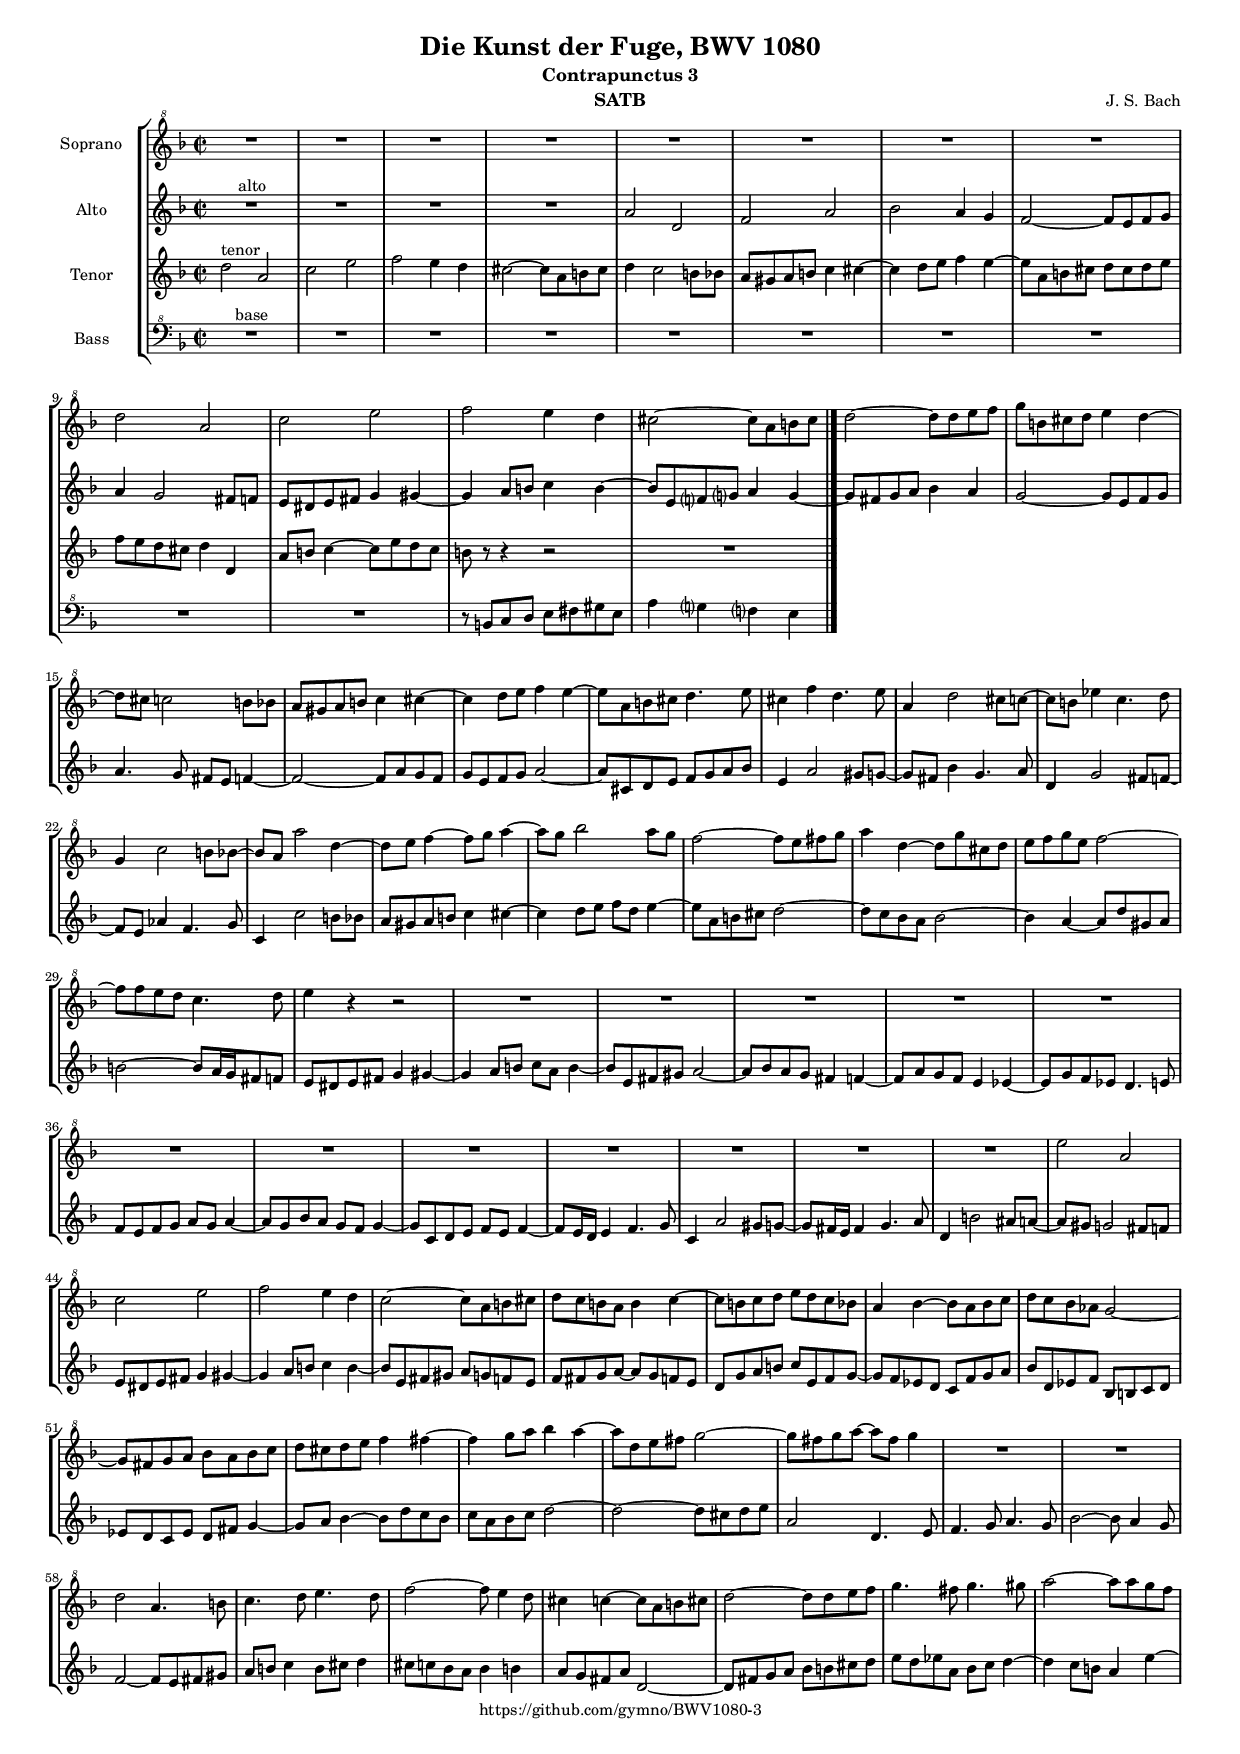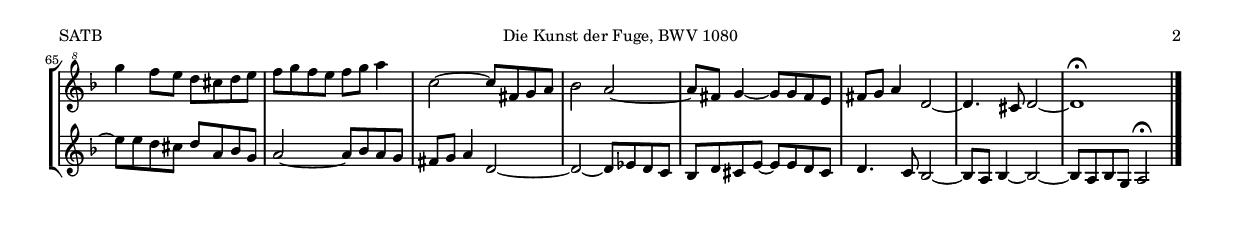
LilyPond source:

\version "2.20.0"

\version "2.21.2"

soprano=\new Voice \compressMMRests { \relative c'''{
  \set Staff.instrumentName=#"Soprano"
  \set Staff.midiInstrument = #"recorder"
  \time 2/2
  \key d \minor
  % https://lilypond.org/doc/v2.21/Documentation/notation/displaying-pitches
  \clef "treble^8"


%\set Score.skipTypesetting = ##t

    %%1
  R1*8|d2 a |
  %%10
  c e|f e4 d|cis2~ cis8 a b cis|d2~ d8 d e f|
  g b, cis d e4 d~|d8 cis c2 b8 bes|a gis a b c4 cis~|
  cis d8 e f4 e~|e8 a, b cis d4. e8|cis4 f d4. e8|
  %%20
  a,4 d2 cis8 c~|c b es4 c4. d8|g,4 c2 b8 bes~|bes a a'2 d,4~|
  d8 e f4~ f8 g a4~|a8 g bes2 a8 g|f2~ f8 e fis g|
  a4 d,~ d8 g cis, d|e f g e f2~|f8 f e d c4. d8|
  %%30
  e4 r r2|R1*12|
  %%40
  e2 a,|c e|f e4 d|c2~ c8 a b cis|d c b a b4 c~|
  c8 b c d e d c bes|a4 bes~ bes8 a bes c|
  %%50
  d c bes as g2~|g8 fis g a bes a bes c|d cis d e f4 fis~|
  fis g8 a bes4 a~|a8 d, e fis g2~|g8 fis g a~ a fis g4|
  R1*2|d2 a4. b8|c4. d8 e4. d8|
  %%60
  f2~ f8 e4 d8|cis4 c4~ c8 a b cis|d2~ d8 d e f|
  g4. fis8 g4. gis8|a2~ a8 a g f|g4 f8 e d cis d e|
  f g f e f g a4|c,2~ c8 fis, g a|bes2 a~|a8 fis g4~ g8 g fis e|
  %%70
  fis g a4 d,2~|d4. cis8 d2~|d1\fermata
  
\set Score.skipTypesetting = ##f
\bar "|." }}   %*********************************


\version "2.21.2"

alto=\new Voice { \relative c'' {
  \set Staff.instrumentName=#"Alto"
  \set Staff.midiInstrument = #"recorder"
  \time 2/2
  \key d \minor

%\set Score.skipTypesetting = ##t
  %%0
  
  R1*4^"alto" |
  a2 d,|f a|bes a4 g|f2~ f8 e f g|a4 g2 fis8 f|
  %%10
  e dis e fis g4 gis4~|gis a8 b c4 b~|
  b8 e, f? g? a4 g~|g8 fis g a bes4 a|g2~ g8 e f g|
  a4. g8 fis e f4~|f2~ f8 a g f|g e f g a2~|
  a8 cis, d e f g a bes|e,4 a2 gis8 g~|
  %%20
  g fis bes4 g4. a8|d,4 g2 fis8 f~|f e as4 f4. g8|
  c,4 c'2 b8 bes|a gis a b c4 cis~|cis d8 e f d e4~|
  e8 a, b cis d2~|d8 c bes a bes2~|bes4 a~ a8 d gis, a|
  b2~ b8 a16 g fis8 f|
  %%30
  e dis e fis g4 gis~|gis a8 b c a b4~|b8 e, fis gis a2~|
  a8 bes a g fis4 f~|f8 a g f e4 es~|es8 g f es d4. e8|
  f e f g a g a4~|a8 g bes a g f g4~|g8 c, d e f e f4~|
  f8 e16 d e4 f4. g8|
  %%40
  c,4 a'2 gis8 g~|g fis16 e fis4 g4. a8|d,4 b'2 ais8 a~|
  a gis g2 fis8 f|e dis e fis g4 gis~|gis a8 b c4 b~|
  b8 e, fis gis a g f e|f fis g a~ a g f e|d g a b c e, f g~|
  g f es d c f g a|
  %%50
  bes d, es f bes, b c d|es d c es d fis g4~|
  g8 a bes4~ bes8 d c bes|c a bes c d2~|d~ d8 cis d e|a,2 d,4. e8|
  f4. g8 a4. g8|bes2~ bes8 a4 g8|f2~ f8 e fis gis|a b c4 b8 cis d4|
  %%60
  cis8 c bes a bes4 b|a8 g fis a d,2~|d8 fis g a bes b cis d|
  e d es a, bes c d4~|d c8 b a4 e'~|e8 e d cis d a bes g|
  a2~ a8 bes a g|fis g a4 d,2~|d~ d8 es d c|
  bes d cis e~ e e d cis|
  %%70
  d4. c8 bes2~|bes8 a bes4~ bes2~|bes8 a bes g a2\fermata
  
\set Score.skipTypesetting = ##f
\bar "|." }}   %*********************************


\version "2.21.2"

tenor=\new Voice { \relative c''{
  \set Staff.instrumentName=#"Tenor"
  \set Staff.midiInstrument = #"recorder"
  \time 2/2
  \key d \minor

%\set Score.skipTypesetting = ##t
  %%0
  d2^"tenor" a|c e|f e4 d|cis2~ cis8 a b cis|
  d4 c2 b8 bes|a gis a b c4 cis~|cis d8 e f4 e~|
  e8 a, b cis d cis d e|f e d cis d4 d,|a'8 b c4~ c8 e d c|
  b r r4 r2|R1|
  
\set Score.skipTypesetting = ##f
\bar "|." }}   %*********************************


\version "2.21.2"

base=\new Voice { \relative c'{
  \set Staff.instrumentName=#"Bass"
  \set Staff.midiInstrument = #"recorder"
  \time 2/2
  \key d \minor
  \clef "bass^8"


%\set Score.skipTypesetting = ##t
  %%0
  R1*10^"base"|r8 b c d e fis gis e|a4 g? f? e|
\set Score.skipTypesetting = ##f
\bar "|." }}   %*********************************




global= {
  \time 4/4
  \key d \minor
}

music = {
  <<
    \tag #'score \tag #'sop \new Staff { << \global \soprano >> }
    \tag #'score \tag #'alt \new Staff { << \global \alto>> }
    \tag #'score \tag #'ten \new Staff { << \global \tenor>> }
    \tag #'score \tag #'bas \new Staff { << \global \base>> }
  >>
}
%%showFirstLength = R1*21

#(set-global-staff-size 14)
\book {
  \header{
    title = "Die Kunst der Fuge, BWV 1080"
    composer = "J. S. Bach"
    instrument = "SATB"
    subtitle = "Contrapunctus 3"
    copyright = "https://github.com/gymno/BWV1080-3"
  }


  \paper {
    oddHeaderMarkup = \markup \fill-line
    { 
      \unless \on-first-page \fromproperty #'header:instrument 
      \unless \on-first-page \fromproperty #'header:title 
      \if \should-print-page-number \fromproperty #'page:page-number-string    
    }
    evenHeaderMarkup = \oddHeaderMarkup
  }

  \score {
    \new StaffGroup \keepWithTag #'score \music
    \layout { }
    \midi {
      \context {
        \Score
        tempoWholesPerMinute = #(ly:make-moment 120 4)
      }
    }
  }
}


